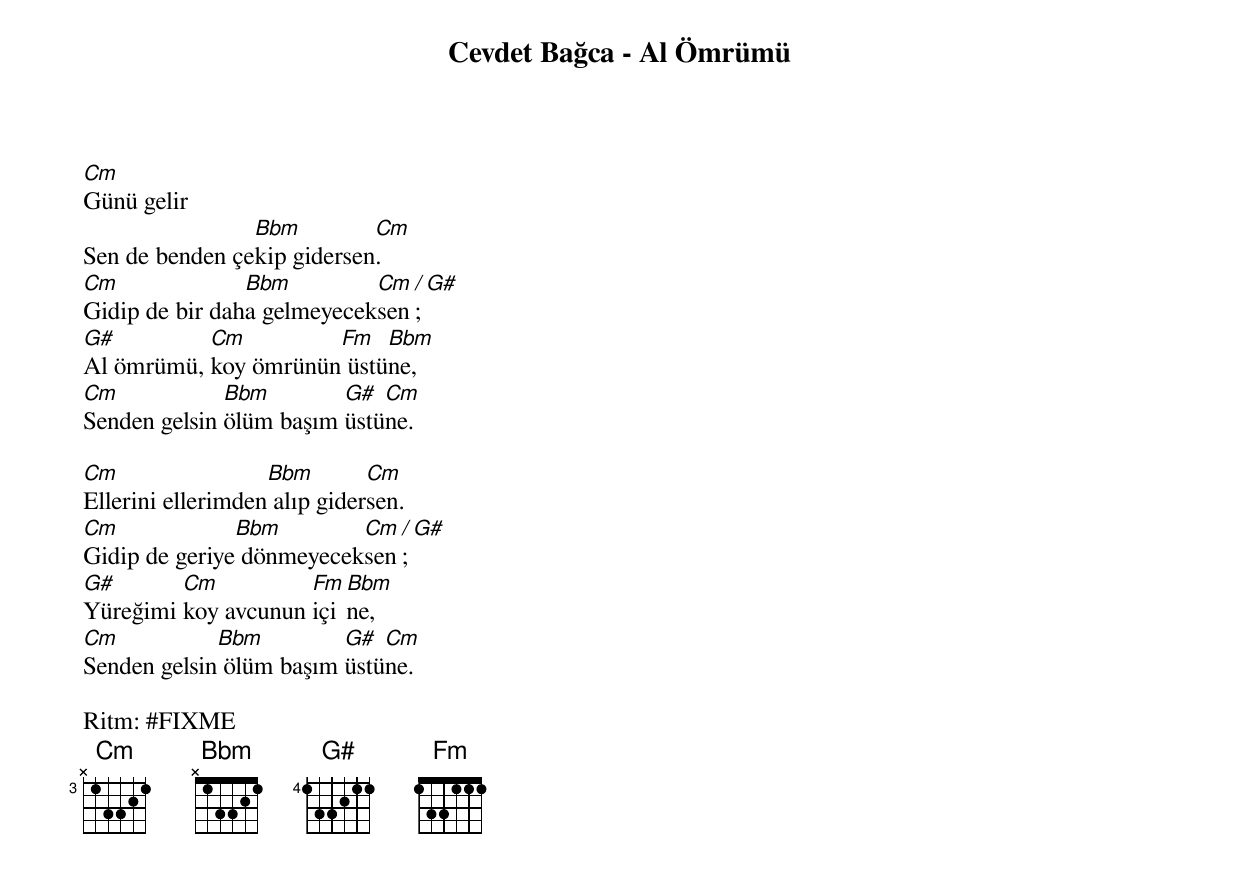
Cevdet Bağca - Al Ömrümü

Cm
Günü gelir
                Bbm         Cm
Sen de benden çekip gidersen.
Cm              Bbm         Cm / G#
Gidip de bir daha gelmeyeceksen;
G#         Cm         Fm   Bbm
Al ömrümü, koy ömrünün üstüne,
Cm            Bbm        G#  Cm
Senden gelsin ölüm başım üstüne.

Cm                 Bbm        Cm
Ellerini ellerimden alıp gidersen.
Cm             Bbm        Cm / G#
Gidip de geriye dönmeyeceksen;
G#       Cm          Fm Bbm
Yüreğimi koy avcunun içine,
Cm           Bbm         G#  Cm
Senden gelsin ölüm başım üstüne.

Ritm: #FIXME
